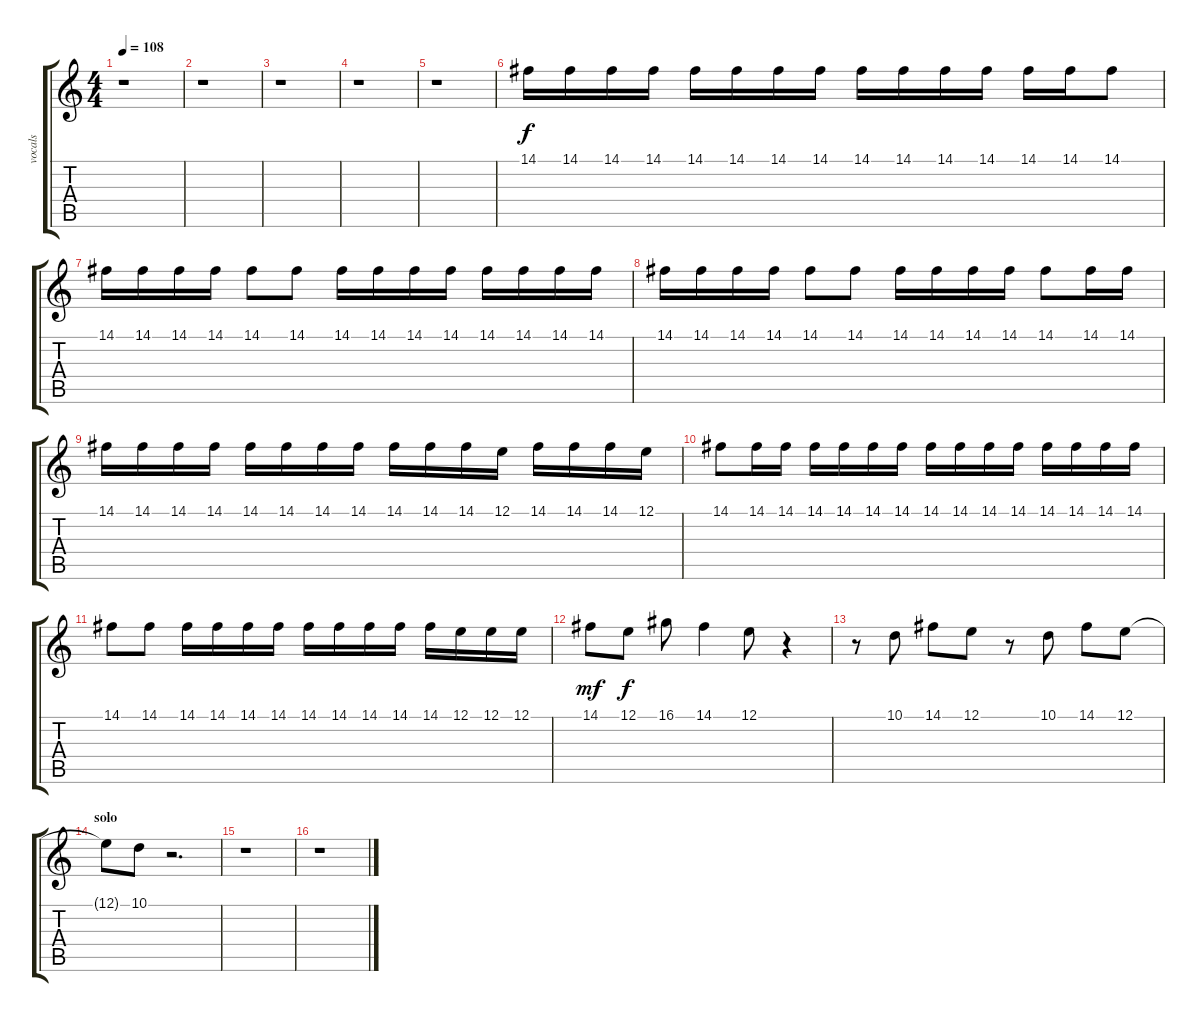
\track ("vocals" "vocals") {instrument frenchhorn}
\staff {score tabs}
\tuning (E4 B3 G3 D3 A2 E2) {hide}
\ts (4 4)
\tempo 108
\clef g2
\ks c
r.1{dy f} |
r.1 |
r.1 |
r.1 |
r.1 |
14.1.16 14.1.16 14.1.16 14.1.16 14.1.16 14.1.16 14.1.16 14.1.16 14.1.16 14.1.16 14.1.16 14.1.16 14.1.16 14.1.16 14.1.8 |
14.1.16 14.1.16 14.1.16 14.1.16 14.1.8 14.1.8 14.1.16 14.1.16 14.1.16 14.1.16 14.1.16 14.1.16 14.1.16 14.1.16 |
14.1.16 14.1.16 14.1.16 14.1.16 14.1.8 14.1.8 14.1.16 14.1.16 14.1.16 14.1.16 14.1.8 14.1.16 14.1.16 |
14.1.16 14.1.16 14.1.16 14.1.16 14.1.16 14.1.16 14.1.16 14.1.16 14.1.16 14.1.16 14.1.16 12.1.16 14.1.16 14.1.16 14.1.16 12.1.16 |
14.1.8 14.1.16 14.1.16 14.1.16 14.1.16 14.1.16 14.1.16 14.1.16 14.1.16 14.1.16 14.1.16 14.1.16 14.1.16 14.1.16 14.1.16 |
14.1.8 14.1.8 14.1.16 14.1.16 14.1.16 14.1.16 14.1.16 14.1.16 14.1.16 14.1.16 14.1.16 12.1.16 12.1.16 12.1.16 |
14.1.8{dy mf} 12.1.8{dy f} 16.1.8 14.1.4 12.1.8 r.4 |
r.8 10.1.8 14.1.8 12.1.8 r.8 10.1.8 14.1.8 12.1.8 |
\section ("" "solo")
12.1{t}.8 10.1.8 r.2{d} |
r.1 |
r.1
